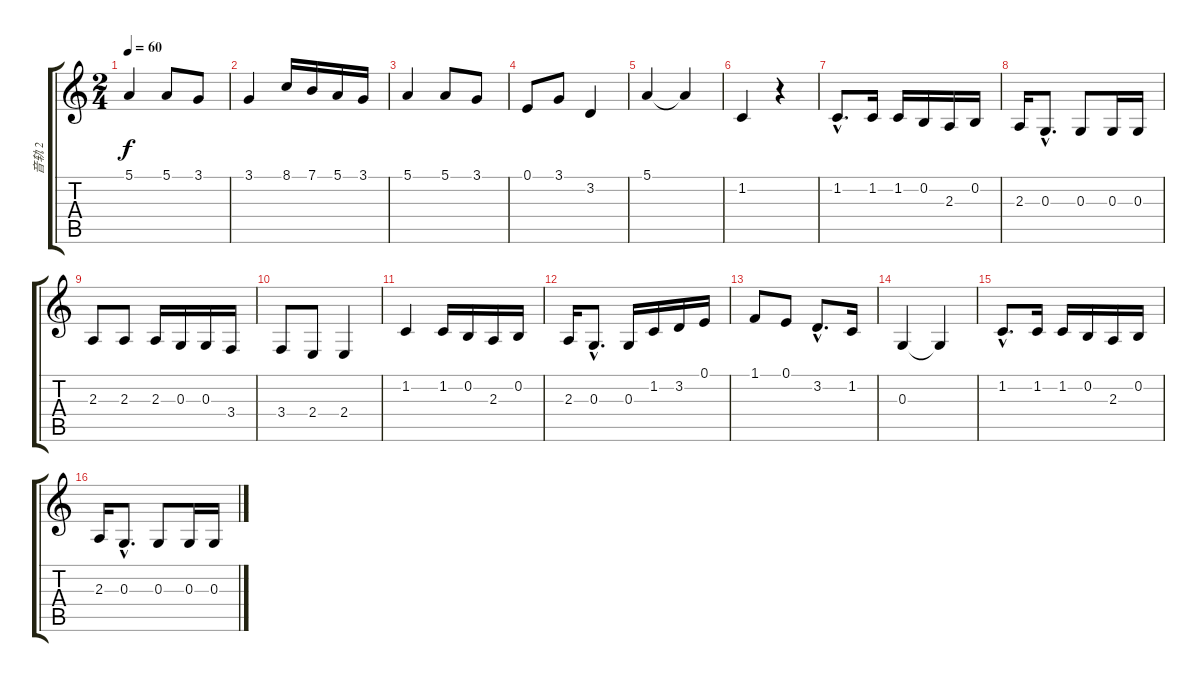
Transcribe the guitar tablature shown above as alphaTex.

\track ("音轨 2" "音轨 2") {instrument violin}
\staff {score tabs}
\tuning (E4 B3 G3 D3 A2 E2) {hide}
\ts (2 4)
\tempo 60
\clef g2
\ks c
5.1.4{dy f instrument acousticgrandpiano} 5.1.8 3.1.8 |
3.1.4 8.1.16 7.1.16 5.1.16 3.1.16 |
5.1.4 5.1.8 3.1.8 |
0.1.8 3.1.8 3.2.4 |
5.1.4 5.1{t}.4 |
1.2.4 r.4 |
1.2{hac}.8{d instrument violin} 1.2.16 1.2.16 0.2.16 2.3.16 0.2.16 |
2.3.16 0.3{hac}.8{d} 0.3.8 0.3.16 0.3.16 |
2.3.8 2.3.8 2.3.16 0.3.16 0.3.16 3.4.16 |
3.4.8 2.4.8 2.4.4 |
1.2.4 1.2.16 0.2.16 2.3.16 0.2.16 |
2.3.16 0.3{hac}.8{d} 0.3.16 1.2.16 3.2.16 0.1.16 |
1.1.8 0.1.8 3.2{hac}.8{d} 1.2.16 |
0.3.4 0.3{t}.4 |
1.2{hac}.8{d} 1.2.16 1.2.16 0.2.16 2.3.16 0.2.16 |
2.3.16 0.3{hac}.8{d} 0.3.8 0.3.16 0.3.16
